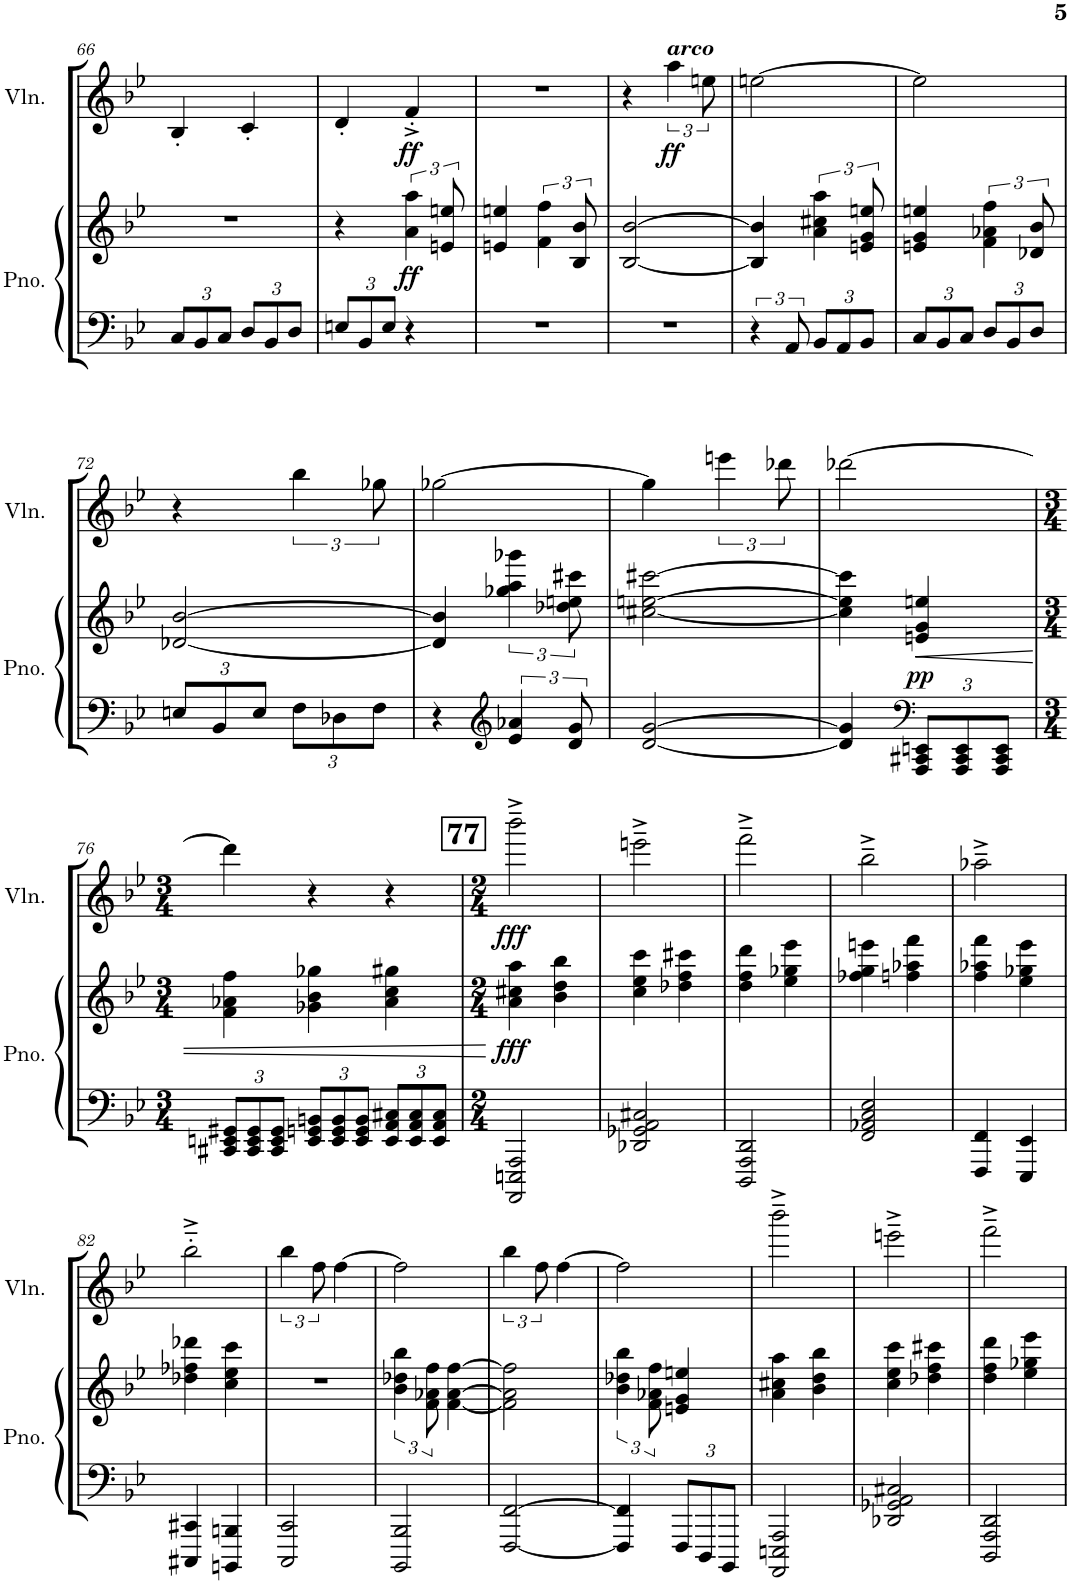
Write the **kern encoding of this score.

**kern	**kern	**dynam	**kern	**dynam
*part2	*part2	*part2	*part1	*part1
*staff3	*staff2	*staff2/3	*staff1	*staff1
*I"Piano	*	*	*I"Violin	*
*I'Pno.	*	*	*I'Vln.	*
!!LO:PB:g=z
*clefF4	*clefG2	*	*clefG2	*
*k[b-e-]	*k[b-e-]	*	*k[b-e-]	*
*M2/4	*M2/4	*	*M2/4	*
*Xbrackettup	*	*	*	*
=66	=66	=66	=66	=66
12C/L	2r	.	4B-'/	.
12BB-/	.	.	.	.
12C/J	.	.	.	.
12D/L	.	.	4c'/	.
12BB-/	.	.	.	.
12D/J	.	.	.	.
=67	=67	=67	=67	=67
12En/L	4r	.	4d'/	.
12BB-/	.	.	.	.
12E/J	.	.	.	.
!	!	!LO:DY:a=2	!	!LO:DY:b
4r	6a\ 6aa\	ff	4f'^/	ff
.	12en/ 12een/	.	.	.
=68	=68	=68	=68	=68
2r	4en/ 4een/	.	2r	.
.	6f\ 6ff\	.	.	.
.	12B-/ 12b-/	.	.	.
=69	=69	=69	=69	=69
2r	[2B-/ [2b-/	.	4r	.
!	!	!	!LO:TX:a:Bi:t=arco	!
!	!	!	!	!LO:DY:b
.	.	.	6aa\	ff
.	.	.	12een\	.
=70	=70	=70	=70	=70
*brackettup	*	*	*	*
6r	4B-/] 4b-/]	.	[2een\	.
12AA/	.	.	.	.
*Xbrackettup	*	*	*	*
12BB-/L	6a\ 6cc#X\ 6aa\	.	.	.
12AA/	.	.	.	.
12BB-/J	12en/ 12g/ 12een/	.	.	.
=71	=71	=71	=71	=71
12C/L	4en/ 4g/ 4een/	.	2ee\]	.
12BB-/	.	.	.	.
12C/J	.	.	.	.
12D/L	6f\ 6a-X\ 6ff\	.	.	.
12BB-/	.	.	.	.
12D/J	12d-X/ 12b-/	.	.	.
!!LO:LB:g=z
=72	=72	=72	=72	=72
12En/L	[2d-X/ [2b-/	.	4r	.
12BB-/	.	.	.	.
12E/J	.	.	.	.
12F\L	.	.	6bb-\	.
12D-X\	.	.	.	.
12F\J	.	.	12gg-X\	.
=73	=73	=73	=73	=73
4r	4d-/] 4b-/]	.	[2gg-X\	.
*clefG2	*	*	*	*
*brackettup	*	*	*	*
6e-/ 6a-X/	6gg-X\ 6aa\ 6ggg-X\	.	.	.
12d/ 12g/	12dd-X\ 12een\ 12ccc#X\	.	.	.
=74	=74	=74	=74	=74
[2d/ [2g/	[2cc#X\ [2een\ [2ccc#X\	.	4gg-\]	.
.	.	.	6eeen\	.
.	.	.	12ddd-X\	.
=75	=75	=75	=75	=75
4d/] 4g/]	4cc#\] 4ee\] 4ccc#\]	.	[2ddd-X\	.
*clefF4	*	*	*	*
*Xbrackettup	*	*	*	*
!	!	!LO:HP:b	!	!
!	!	!LO:DY:n=1:a=2	!	!
12AAA/ 12CC#X/ 12EEn/L	4en/ 4g/ 4een/	< pp	.	.
12AAA/ 12CC#/ 12EE/	.	.	.	.
12AAA/ 12CC#/ 12EE/J	.	.	.	.
!!LO:LB:g=z
=76	=76	=76	=76	=76
*M3/4	*M3/4	*	*M3/4	*
12CC#X/ 12EEn/ 12GG#X/L	4f\ 4a-X\ 4ff\	.	4ddd-\]	.
12CC#/ 12EE/ 12GG#/	.	.	.	.
12CC#/ 12EE/ 12GG#/J	.	.	.	.
12EE/ 12GGn/ 12BBn/L	4g-X\ 4b-\ 4gg-X\	.	4r	.
12EE/ 12GG/ 12BB/	.	.	.	.
12EE/ 12GG/ 12BB/J	.	.	.	.
12EE/ 12AA/ 12C#X/L	4a-\ 4cc\ 4gg#X\	.	4r	.
12EE/ 12AA/ 12C#/	.	.	.	.
12EE/ 12AA/ 12C#/J	.	.	.	.
.	.	[	.	.
!!LO:REH:place=s1:a:B:cj:fs=14:t=77
=77	=77	=77	=77	=77
*M2/4	*M2/4	*	*M2/4	*
!	!	!LO:DY:b	!	!LO:DY:b
2AAAA/ 2EEEn/ 2AAA/	4a\ 4cc#X\ 4aa\	fff	2bbb-~^\	fff
.	4b-\ 4dd\ 4bb-\	.	.	.
=78	=78	=78	=78	=78
2DD-X/ 2GG-X/ 2AA/ 2C#X/	4cc\ 4ee-\ 4ccc\	.	2eeen~^\	.
.	4dd-X\ 4ff\ 4ccc#X\	.	.	.
=79	=79	=79	=79	=79
2DDD/ 2AAA/ 2DD/	4dd\ 4ff\ 4ddd\	.	2fff~^\	.
.	4ee-\ 4gg-X\ 4eee-\	.	.	.
=80	=80	=80	=80	=80
2FF/ 2AA-X/ 2C/ 2E-/	4ff-X\ 4gg\ 4eeen\	.	2bb-~^\	.
.	4ffn\ 4aa-X\ 4fff\	.	.	.
=81	=81	=81	=81	=81
4FFF/ 4FF/	4ff\ 4aa-X\ 4fff\	.	2aa-X~^\	.
4EEE-/ 4EE-/	4ee-\ 4gg-X\ 4eee-\	.	.	.
!!LO:LB:g=z
=82	=82	=82	=82	=82
4CCC#X/ 4CC#X/	4dd-X\ 4ff-X\ 4ddd-X\	.	2bb-'~^\	.
4BBBBn/ 4BBBn/	4cc\ 4ee-\ 4ccc\	.	.	.
=83	=83	=83	=83	=83
2CCC/ 2CC/	2r	.	6bb-\	.
.	.	.	12ff\	.
.	.	.	[4ff\	.
=84	=84	=84	=84	=84
2BBBB-/ 2BBB-/	6b-\ 6dd-X\ 6bb-\	.	2ff\]	.
.	12f\ 12a-X\ 12ff\	.	.	.
.	[4f\ [4a-\ [4ff\	.	.	.
=85	=85	=85	=85	=85
[2FFF/ [2FF/	2f\] 2a-\] 2ff\]	.	6bb-\	.
.	.	.	12ff\	.
.	.	.	[4ff\	.
=86	=86	=86	=86	=86
4FFF/] 4FF/]	6b-\ 6dd-X\ 6bb-\	.	2ff\]	.
.	12f\ 12a-X\ 12ff\	.	.	.
12FFF/L	4en/ 4g/ 4een/	.	.	.
12DDD/	.	.	.	.
12BBBB-/J	.	.	.	.
=87	=87	=87	=87	=87
2AAAA/ 2EEEn/ 2AAA/	4a\ 4cc#X\ 4aa\	.	2bbb-~^\	.
.	4b-\ 4dd\ 4bb-\	.	.	.
=88	=88	=88	=88	=88
2DD-X/ 2GG-X/ 2AA/ 2C#X/	4cc\ 4ee-\ 4ccc\	.	2eeen~^\	.
.	4dd-X\ 4ff\ 4ccc#X\	.	.	.
=89	=89	=89	=89	=89
2DDD/ 2AAA/ 2DD/	4dd\ 4ff\ 4ddd\	.	2fff~^\	.
.	4ee-\ 4gg-X\ 4eee-\	.	.	.
=	=	=	=	=
*-	*-	*-	*-	*-
